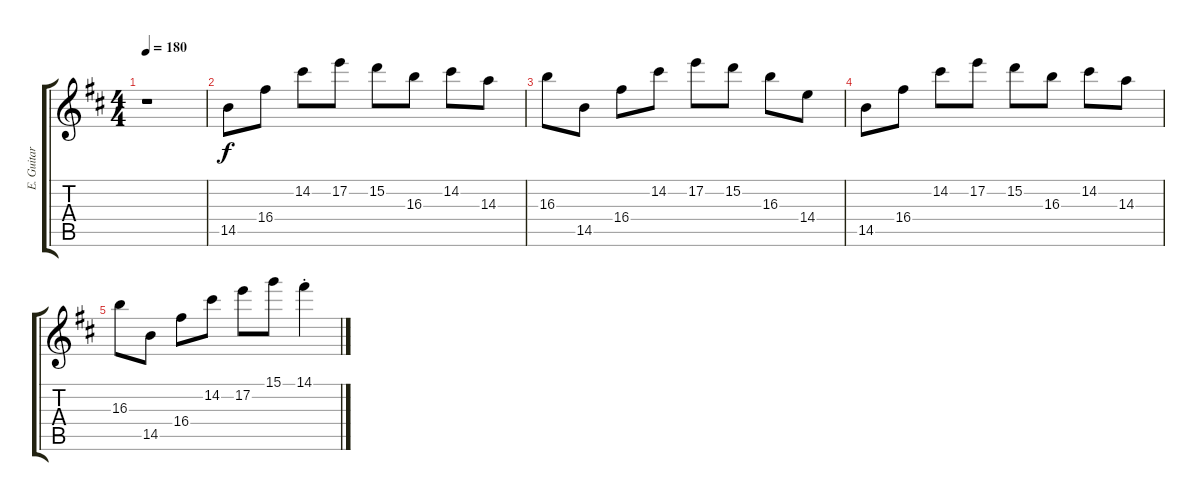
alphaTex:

\track ("E. Guitar I" "E. Guitar ") {instrument overdrivenguitar}
\staff {score tabs}
\tuning (E4 B3 G3 D3 A2 E2) {hide}
\ts (4 4)
\tempo 180
\clef g2
\ks d
r.1{dy f} |
14.5.8 16.4.8 14.2.8 17.2.8 15.2.8 16.3.8 14.2.8 14.3.8 |
16.3.8 14.5.8 16.4.8 14.2.8 17.2.8 15.2.8 16.3.8 14.4.8 |
14.5.8 16.4.8 14.2.8 17.2.8 15.2.8 16.3.8 14.2.8 14.3.8 |
16.3.8 14.5.8 16.4.8 14.2.8 17.2.8 15.1.8 14.1{st}.4
